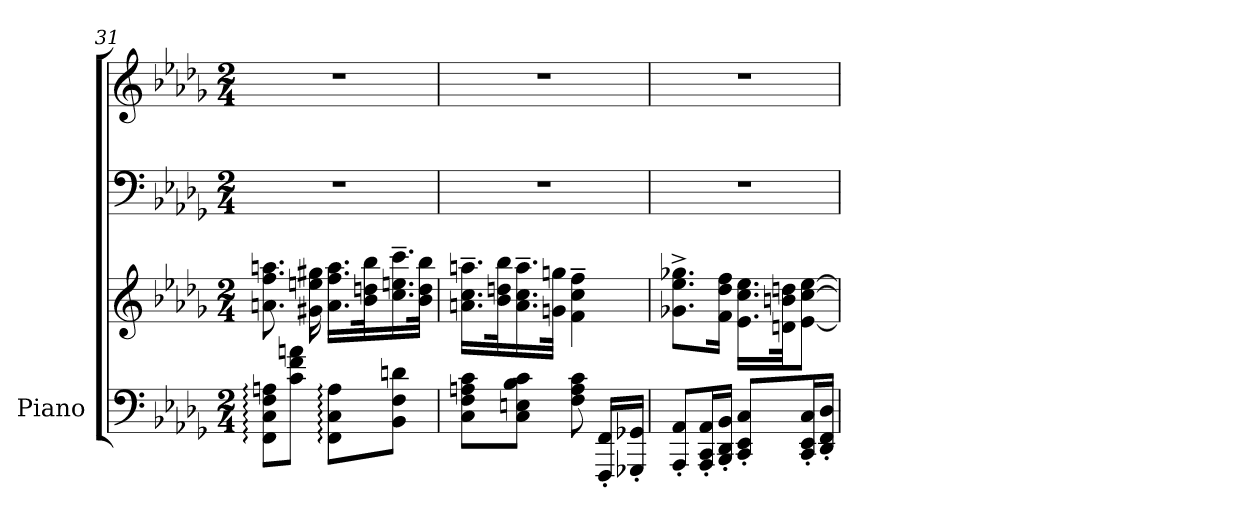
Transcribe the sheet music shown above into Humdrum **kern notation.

**kern	**kern	**kern	**kern
*part1	*part1	*part1	*part1
*staff4	*staff3	*staff2	*staff1
*I"Piano	*	*	*
*I'Pno.	*	*	*
*clefF4	*clefG2	*clefF4	*clefG2
*k[b-e-a-d-g-]	*k[b-e-a-d-g-]	*k[b-e-a-d-g-]	*k[b-e-a-d-g-]
*M2/4	*M2/4	*M2/4	*M2/4
*MM60	*MM60	*MM60	*MM60
=31	=31	=31	=31
8FF\: 8C\: 8F\: 8An\:L	8.an\ 8.ff\ 8.aan\	2r	2r
8c\ 8f\ 8an\J	.	.	.
.	16g#X\ 16een\ 16gg#X\	.	.
8FF\: 8C\: 8A\:L	16.a\ 16.ff\ 16.aa\LL	.	.
.	32b-\ 32ddn\ 32bb-\K	.	.
8BB-\ 8F\ 8dn\J	16.cc\~ 16.een\~ 16.ccc\~	.	.
.	32b-\ 32dd\ 32bb-\JJk	.	.
=32	=32	=32	=32
8C\ 8F\ 8An\ 8c\L	16.an\~ 16.cc\~ 16.aan\~LL	2r	2r
.	32b-\ 32ddn\ 32bb-\K	.	.
8C\ 8En\ 8B-\ 8c\J	16.a\~ 16.cc\~ 16.aa\~	.	.
.	32gn\ 32ggn\JJk	.	.
8F\ 8A\ 8c\	4f\~ 4cc\~ 4ff\~	.	.
16FFF/' 16FF/'LL	.	.	.
16GGG-X/' 16GG-X/'JJ	.	.	.
=33	=33	=33	=33
8AAA-/' 8AA-/'L	8.g-X\^ 8.ee-\^ 8.gg-X\^L	2r	2r
16AAA-/' 16CC/' 16AA-/'L	.	.	.
16BBB-/' 16DD-/' 16BB-/'JJ	16f\ 16dd-\ 16ff\Jk	.	.
8CC/' 8EE-/' 8C/'L	16.e-\ 16.cc\ 16.ee-\LL	.	.
.	32dn\ 32bn\ 32ddn\JK	.	.
16CC/' 16EE-/' 16C/'L	[8e-\ [8cc\ [8ee-\J	.	.
16DD-/' 16FF/' 16D-/'JJ	.	.	.
=	=	=	=
*-	*-	*-	*-
